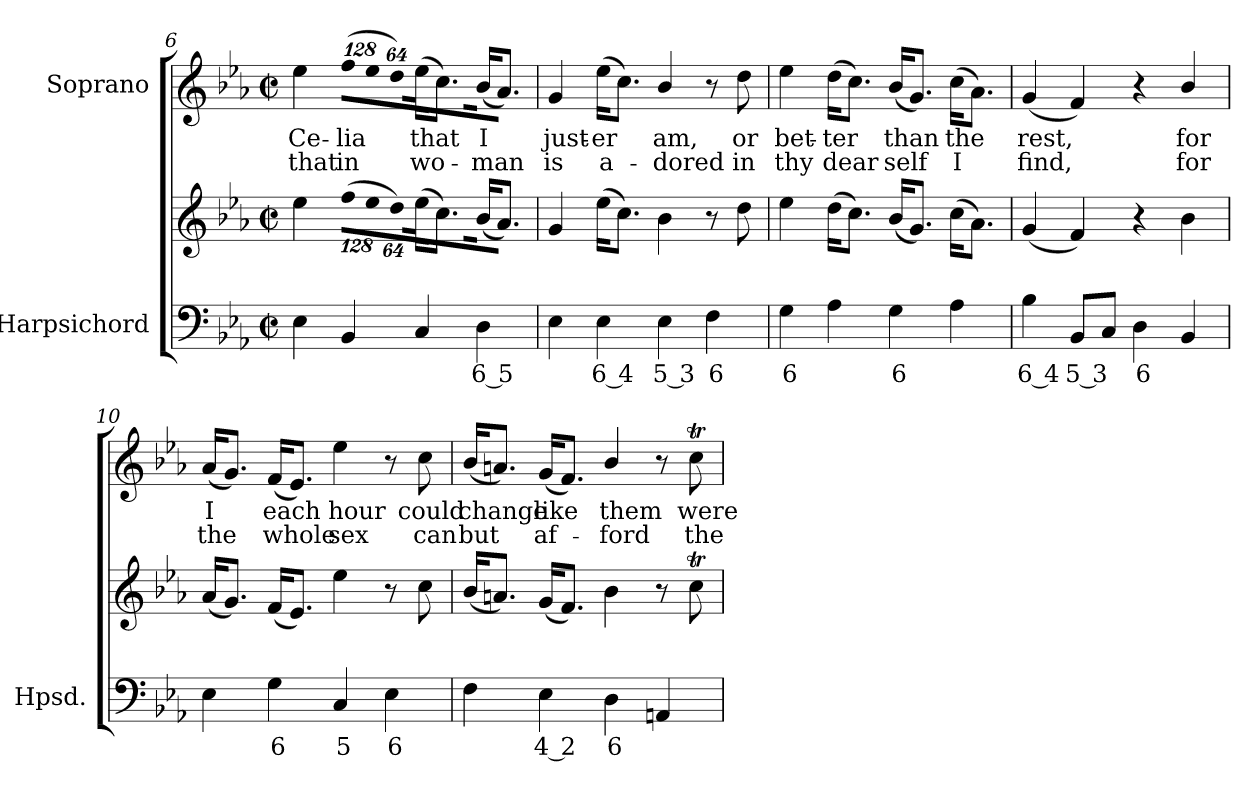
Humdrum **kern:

**kern	**text	**kern	**kern	**text	**text
*part2	*part2	*part2	*part1	*part1	*part1
*staff3	*staff3	*staff2	*staff1	*staff1	*staff1
*I"Harpsichord	*	*	*I"Soprano	*	*
*I'Hpsd.	*	*	*	*	*
*clefF4	*	*clefG2	*clefG2	*	*
*k[b-e-a-]	*	*k[b-e-a-]	*k[b-e-a-]	*	*
*E-:	*	*E-:	*E-:	*	*
*M2/2	*	*M2/2	*M2/2	*	*
*met(c|)	*	*met(c|)	*met(c|)	*	*
=6	=6	=6	=6	=6	=6
!	!	!	!	!LO:LY:b:color=#000000	!LO:LY:b:color=#000000
4E-i\	.	4ee-i\	4ee-i\	Ce-	that
*	*	*Xbrackettup	*	*	*
!	!	!LO:N:vis=8	!	!	!
*	*	*	*Xbrackettup	*	*
!	!	!	!LO:N:vis=8	!	!
!	!	!	!	!LO:LY:b:color=#000000	!LO:LY:b:color=#000000
4BB-i/	.	(1024%85ffi\L	(1024%85ffi\L	-lia	in
!	!	!LO:N:vis=8	!LO:N:vis=8	!	!
.	.	1024%85ee-i\	1024%85ee-i\	.	.
!	!	!LO:N:vis=8	!LO:N:vis=8	!	!
.	.	512%43ddi\J)	512%43ddi\J)	.	.
!	!	!	!	!LO:LY:b:color=#000000	!LO:LY:b:color=#000000
4Ci/	.	(16ee-i\KL	(16ee-i\KL	that	wo-
.	.	8.cci\J)	8.cci\J)	.	.
!	!LO:LY:b:color=#000000	!	!	!	!
!	!	!	!	!LO:LY:b:color=#000000	!LO:LY:b:color=#000000
4Di\	6 5	(16b-i/KL	(16b-i/KL	I	-man
.	.	8.a-i/J)	8.a-i/J)	.	.
=7	=7	=7	=7	=7	=7
!	!	!	!	!LO:LY:b:color=#000000	!LO:LY:b:color=#000000
4E-i\	.	4gi/	4gi/	just-	is
!	!LO:LY:b:color=#000000	!	!	!	!
!	!	!	!	!LO:LY:b:color=#000000	!LO:LY:b:color=#000000
4E-i\	6 4	(16ee-i\KL	(16ee-i\KL	-er	a-
.	.	8.cci\J)	8.cci\J)	.	.
!	!LO:LY:b:color=#000000	!	!	!	!
!	!	!	!	!LO:LY:b:color=#000000	!LO:LY:b:color=#000000
4E-i\	5 3	4b-i\	4b-i/	am,	-dored
!	!LO:LY:b:color=#000000	!	!	!	!
4Fi\	6	8r	8r	.	.
!	!	!	!	!LO:LY:b:color=#000000	!LO:LY:b:color=#000000
.	.	8ddi\	8ddi\	or	in
=8	=8	=8	=8	=8	=8
!	!LO:LY:b:color=#000000	!	!	!	!
!	!	!	!	!LO:LY:b:color=#000000	!LO:LY:b:color=#000000
4Gi\	6	4ee-i\	4ee-i\	bet-	thy
!	!	!	!	!LO:LY:b:color=#000000	!LO:LY:b:color=#000000
4A-i\	.	(16ddi\KL	(16ddi\KL	-ter	dear
.	.	8.cci\J)	8.cci\J)	.	.
!	!LO:LY:b:color=#000000	!	!	!	!
!	!	!	!	!LO:LY:b:color=#000000	!LO:LY:b:color=#000000
4Gi\	6	(16b-i/KL	(16b-i/KL	than	self
.	.	8.gi/J)	8.gi/J)	.	.
!	!	!	!	!LO:LY:b:color=#000000	!LO:LY:b:color=#000000
4A-i\	.	(16cci\KL	(16cci\KL	the	I
.	.	8.a-i\J)	8.a-i\J)	.	.
=9	=9	=9	=9	=9	=9
!	!LO:LY:b:color=#000000	!	!	!	!
!	!	!	!	!LO:LY:b:color=#000000	!LO:LY:b:color=#000000
4B-i\	6 4	(4gi/	(4gi/	rest,	find,
!	!LO:LY:b:color=#000000	!	!	!	!
8BB-i/L	5 3	4fi/)	4fi/)	.	.
8Ci/J	.	.	.	.	.
!	!LO:LY:b:color=#000000	!	!	!	!
4Di\	6	4r	4r	.	.
!	!	!	!	!LO:LY:b:color=#000000	!LO:LY:b:color=#000000
4BB-i/	.	4b-i\	4b-i/	for	for
=10	=10	=10	=10	=10	=10
!	!	!	!	!LO:LY:b:color=#000000	!LO:LY:b:color=#000000
4E-i\	.	(16a-i/KL	(16a-i/KL	I	the
.	.	8.gi/J)	8.gi/J)	.	.
!	!LO:LY:b:color=#000000	!	!	!	!
!	!	!	!	!LO:LY:b:color=#000000	!LO:LY:b:color=#000000
4Gi\	6	(16fi/KL	(16fi/KL	each	whole
.	.	8.e-i/J)	8.e-i/J)	.	.
!	!LO:LY:b:color=#000000	!	!	!	!
!	!	!	!	!LO:LY:b:color=#000000	!LO:LY:b:color=#000000
4Ci/	5	4ee-i\	4ee-i\	hour	sex
!	!LO:LY:b:color=#000000	!	!	!	!
4E-i\	6	8r	8r	.	.
!	!	!	!	!LO:LY:b:color=#000000	!LO:LY:b:color=#000000
.	.	8cci\	8cci\	could	can
!!LO:LB:g=z
=11	=11	=11	=11	=11	=11
!	!	!	!	!LO:LY:b:color=#000000	!LO:LY:b:color=#000000
4Fi\	.	(16b-i/KL	(16b-i/KL	change	but
.	.	8.ani/J)	8.ani/J)	.	.
!	!LO:LY:b:color=#000000	!	!	!	!
!	!	!	!	!LO:LY:b:color=#000000	!LO:LY:b:color=#000000
4E-i\	4 2	(16gi/KL	(16gi/KL	like	af-
.	.	8.fi/J)	8.fi/J)	.	.
!	!LO:LY:b:color=#000000	!	!	!	!
!	!	!	!	!LO:LY:b:color=#000000	!LO:LY:b:color=#000000
4Di\	6	4b-i\	4b-i/	them	-ford
4AAni/	.	8r	8r	.	.
!	!	!	!	!LO:LY:b:color=#000000	!LO:LY:b:color=#000000
.	.	8ccTi\	8ccTi\	were	the
=	=	=	=	=	=
*-	*-	*-	*-	*-	*-
